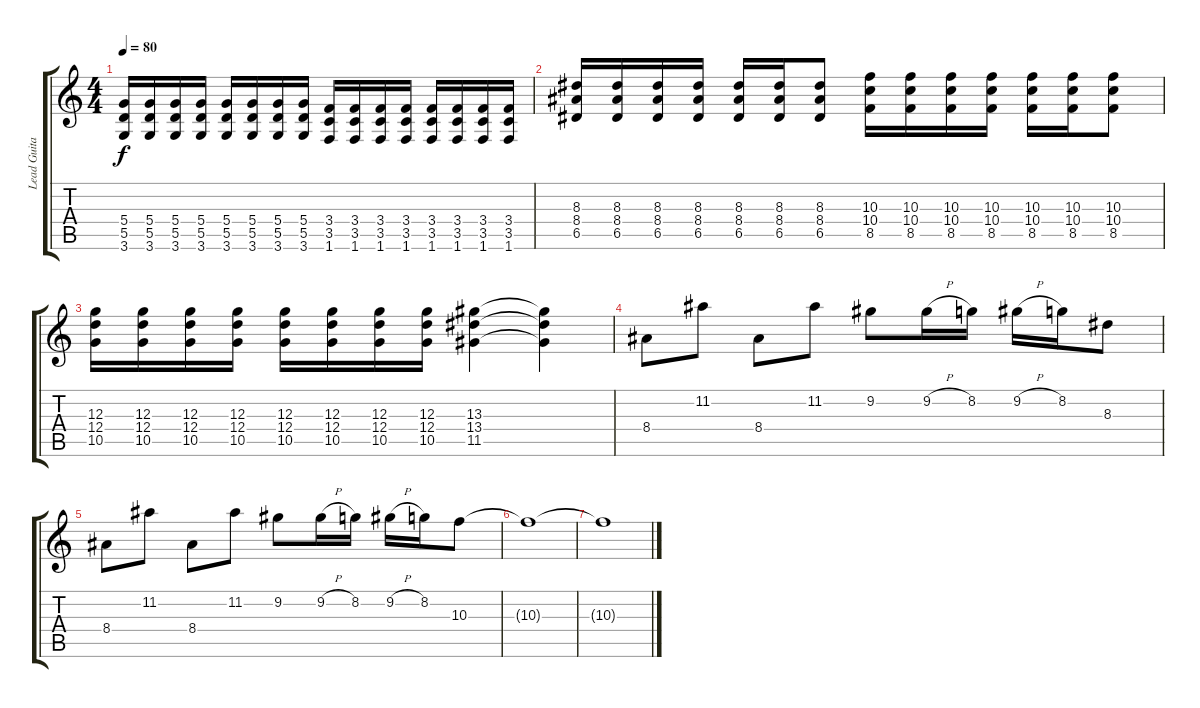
\track ("Lead Guitar" "Lead Guita") {instrument overdrivenguitar}
\staff {score tabs}
\tuning (E4 B3 G3 D3 A2 E2) {hide}
\ts (4 4)
\tempo 80
\clef g2
\ks c
(5.4 5.5 3.6).16{dy f} (5.4 5.5 3.6).16 (5.4 5.5 3.6).16 (5.4 5.5 3.6).16 (5.4 5.5 3.6).16 (5.4 5.5 3.6).16 (5.4 5.5 3.6).16 (5.4 5.5 3.6).16 (3.4 3.5 1.6).16 (3.4 3.5 1.6).16 (3.4 3.5 1.6).16 (3.4 3.5 1.6).16 (3.4 3.5 1.6).16 (3.4 3.5 1.6).16 (3.4 3.5 1.6).16 (3.4 3.5 1.6).16 |
(8.3 8.4 6.5).16 (8.3 8.4 6.5).16 (8.3 8.4 6.5).16 (8.3 8.4 6.5).16 (8.3 8.4 6.5).16 (8.3 8.4 6.5).16 (8.3 8.4 6.5).8 (10.3 10.4 8.5).16 (10.3 10.4 8.5).16 (10.3 10.4 8.5).16 (10.3 10.4 8.5).16 (10.3 10.4 8.5).16 (10.3 10.4 8.5).16 (10.3 10.4 8.5).8 |
(12.3 12.4 10.5).16 (12.3 12.4 10.5).16 (12.3 12.4 10.5).16 (12.3 12.4 10.5).16 (12.3 12.4 10.5).16 (12.3 12.4 10.5).16 (12.3 12.4 10.5).16 (12.3 12.4 10.5).16 (13.3 13.4 11.5).4 (13.3{t} 13.4{t} 11.5{t}).4 |
8.4.8 11.2.8 8.4.8 11.2.8 9.2.8 9.2{h}.16 8.2.16 9.2{h}.16 8.2.16 8.3.8 |
8.4.8 11.2.8 8.4.8 11.2.8 9.2.8 9.2{h}.16 8.2.16 9.2{h}.16 8.2.16 10.3.8 |
10.3{t}.1 |
10.3{t}.1{volume 6}
